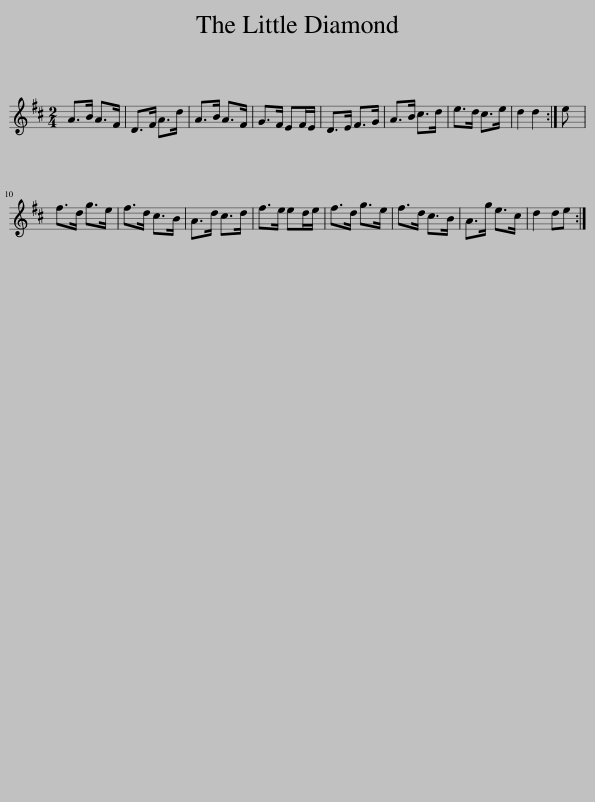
X:1
L:1/8
M:2/4
I:linebreak $
K:D
V:1 treble
V:1
 A>B A>F | D>F A>d | A>B A>F | G>F EF/E/ | D>E F>G | %5
 A>B c>d | e>d c>e | d2 d2 :| e |$ f>d g>e | %10
 f>d c>B | A>d c>d | f>e ed/e/ | f>d g>e | f>d c>B | %15
 A>g e>c | d2 de :| %17
